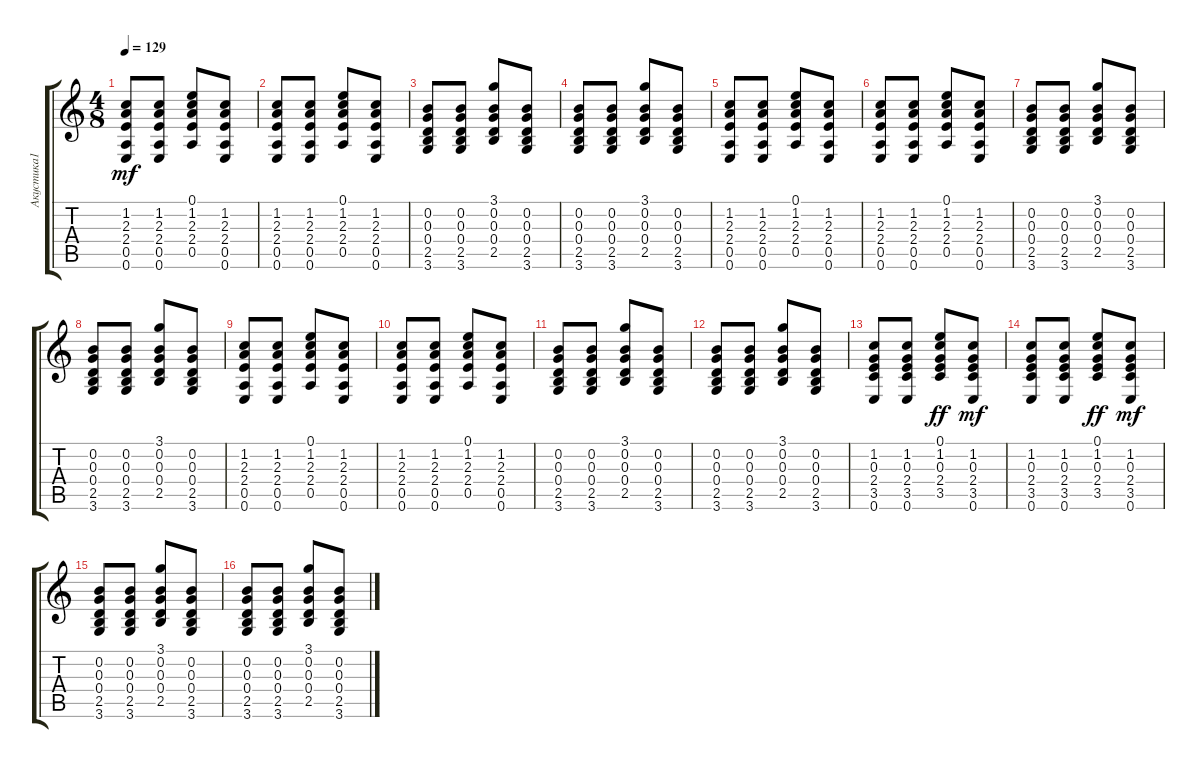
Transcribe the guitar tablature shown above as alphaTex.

\track ("Акустика1" "Акустика1") {instrument acousticguitarsteel}
\staff {score tabs}
\tuning (E4 B3 G3 D3 A2 E2) {hide}
\ts (4 8)
\tempo 129
\clef g2
\ks c
(1.2 2.3 2.4 0.5 0.6).8{dy mf} (1.2 2.3 2.4 0.5 0.6).8 (0.1 1.2 2.3 2.4 0.5).8 (1.2 2.3 2.4 0.5 0.6).8 |
(1.2 2.3 2.4 0.5 0.6).8 (1.2 2.3 2.4 0.5 0.6).8 (0.1 1.2 2.3 2.4 0.5).8 (1.2 2.3 2.4 0.5 0.6).8 |
(0.2 0.3 0.4 2.5 3.6).8 (0.2 0.3 0.4 2.5 3.6).8 (3.1 0.2 0.3 0.4 2.5).8 (0.2 0.3 0.4 2.5 3.6).8 |
(0.2 0.3 0.4 2.5 3.6).8 (0.2 0.3 0.4 2.5 3.6).8 (3.1 0.2 0.3 0.4 2.5).8 (0.2 0.3 0.4 2.5 3.6).8 |
(1.2 2.3 2.4 0.5 0.6).8 (1.2 2.3 2.4 0.5 0.6).8 (0.1 1.2 2.3 2.4 0.5).8 (1.2 2.3 2.4 0.5 0.6).8 |
(1.2 2.3 2.4 0.5 0.6).8 (1.2 2.3 2.4 0.5 0.6).8 (0.1 1.2 2.3 2.4 0.5).8 (1.2 2.3 2.4 0.5 0.6).8 |
(0.2 0.3 0.4 2.5 3.6).8 (0.2 0.3 0.4 2.5 3.6).8 (3.1 0.2 0.3 0.4 2.5).8 (0.2 0.3 0.4 2.5 3.6).8 |
(0.2 0.3 0.4 2.5 3.6).8 (0.2 0.3 0.4 2.5 3.6).8 (3.1 0.2 0.3 0.4 2.5).8 (0.2 0.3 0.4 2.5 3.6).8 |
(1.2 2.3 2.4 0.5 0.6).8 (1.2 2.3 2.4 0.5 0.6).8 (0.1 1.2 2.3 2.4 0.5).8 (1.2 2.3 2.4 0.5 0.6).8 |
(1.2 2.3 2.4 0.5 0.6).8 (1.2 2.3 2.4 0.5 0.6).8 (0.1 1.2 2.3 2.4 0.5).8 (1.2 2.3 2.4 0.5 0.6).8 |
(0.2 0.3 0.4 2.5 3.6).8 (0.2 0.3 0.4 2.5 3.6).8 (3.1 0.2 0.3 0.4 2.5).8 (0.2 0.3 0.4 2.5 3.6).8 |
(0.2 0.3 0.4 2.5 3.6).8 (0.2 0.3 0.4 2.5 3.6).8 (3.1 0.2 0.3 0.4 2.5).8 (0.2 0.3 0.4 2.5 3.6).8 |
(1.2 0.3 2.4 3.5 0.6).8 (1.2 0.3 2.4 3.5 0.6).8 (0.1 1.2 0.3 2.4 3.5).8{dy ff} (1.2 0.3 2.4 3.5 0.6).8{dy mf} |
(1.2 0.3 2.4 3.5 0.6).8 (1.2 0.3 2.4 3.5 0.6).8 (0.1 1.2 0.3 2.4 3.5).8{dy ff} (1.2 0.3 2.4 3.5 0.6).8{dy mf} |
(0.2 0.3 0.4 2.5 3.6).8 (0.2 0.3 0.4 2.5 3.6).8 (3.1 0.2 0.3 0.4 2.5).8 (0.2 0.3 0.4 2.5 3.6).8 |
(0.2 0.3 0.4 2.5 3.6).8 (0.2 0.3 0.4 2.5 3.6).8 (3.1 0.2 0.3 0.4 2.5).8 (0.2 0.3 0.4 2.5 3.6).8
